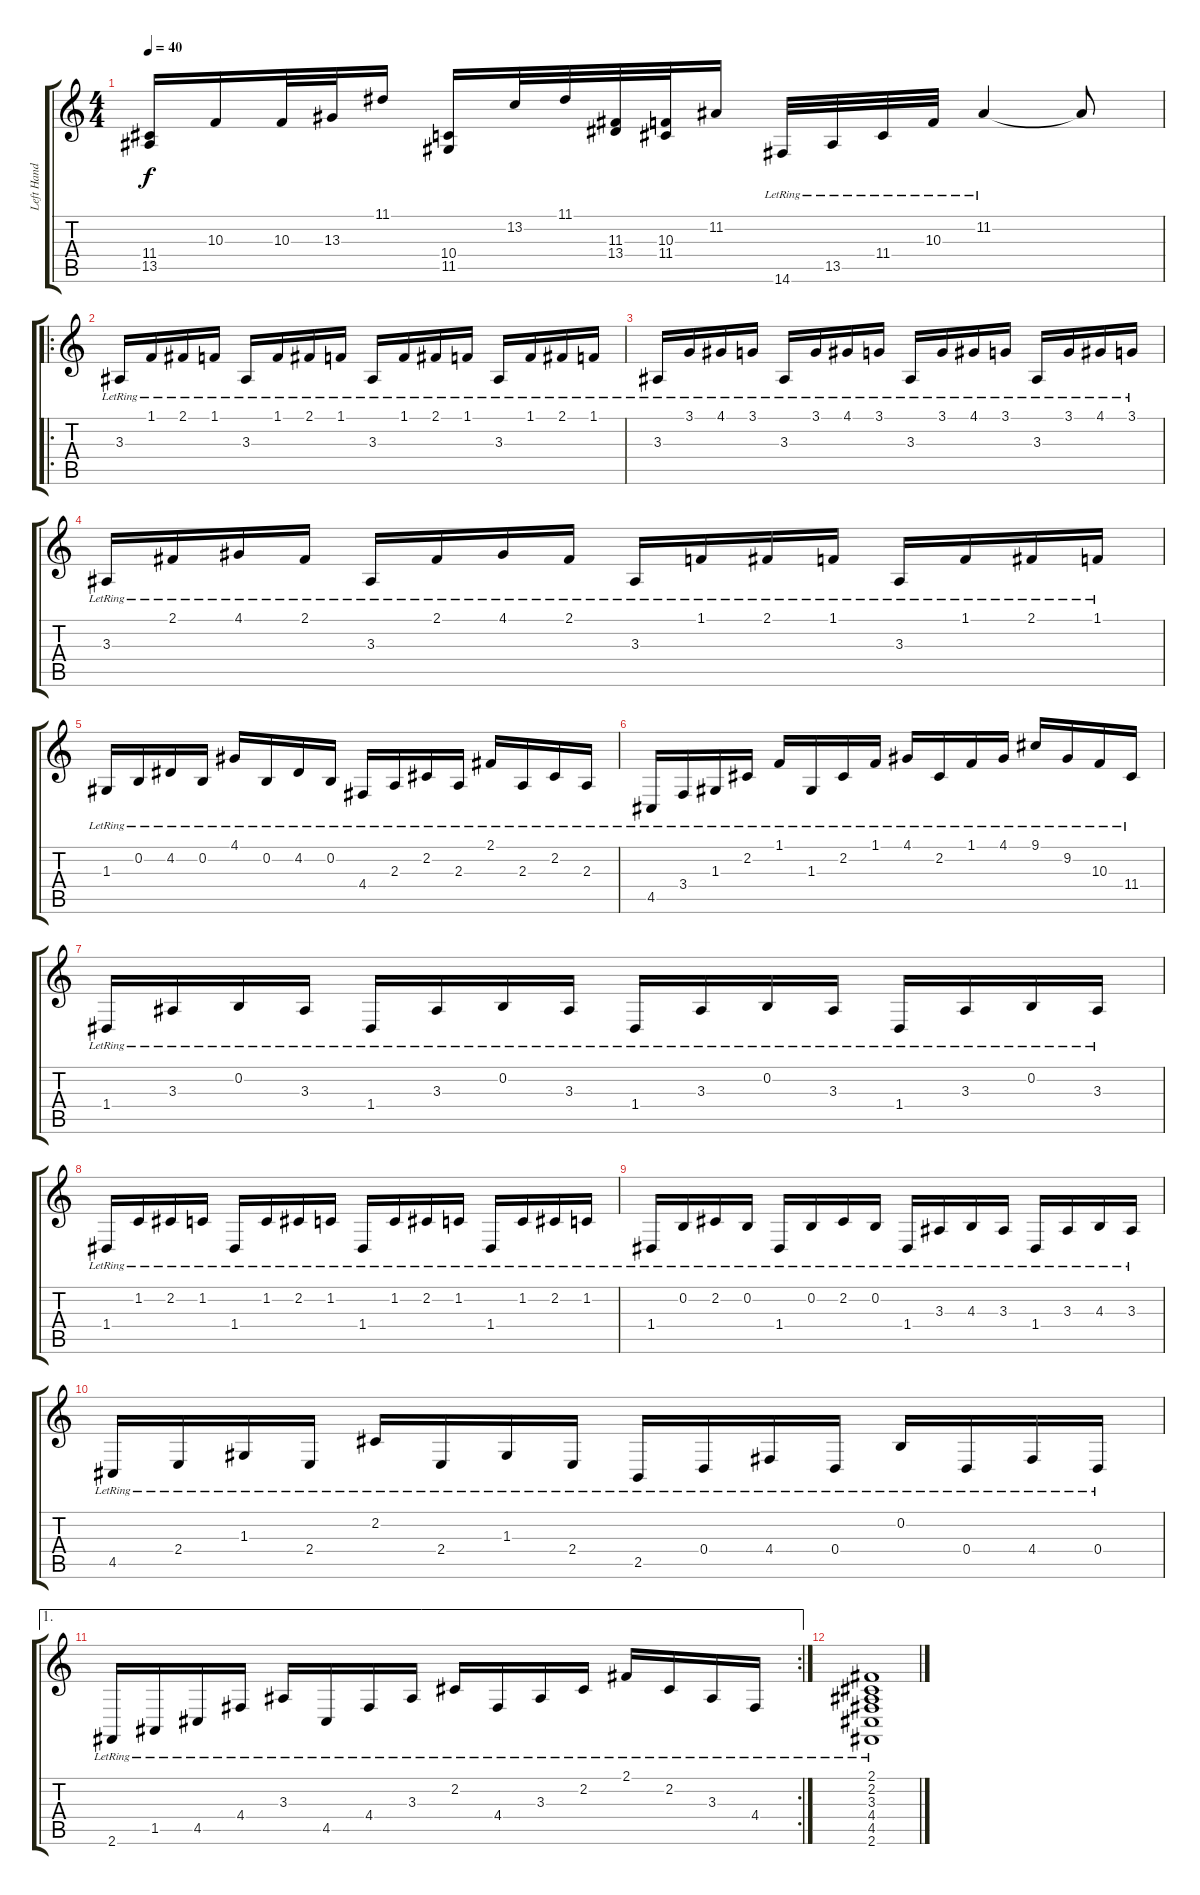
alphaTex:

\track ("Left Hand (rhythm)" "Left Hand ") {instrument acousticgrandpiano}
\staff {score tabs}
\tuning (E4 B3 G3 D3 A2 E2) {hide}
\ts (4 4)
\tempo 40
\clef g2
\ks c
(11.4 13.5).16{dy f instrument acousticgrandpiano} 10.3.16 10.3.32 13.3.32 11.1.16 (10.4 11.5).16 13.2.32 11.1.32 (11.3 13.4).32 (10.3 11.4).32 11.2.16 14.6{lr}.32 13.5{lr}.32 11.4{lr}.32 10.3{lr}.32 11.2{lr}.4 11.2{t}.8 |
\ro
3.3{lr}.16 1.1{lr}.16 2.1{lr}.16 1.1{lr}.16 3.3{lr}.16 1.1{lr}.16 2.1{lr}.16 1.1{lr}.16 3.3{lr}.16 1.1{lr}.16 2.1{lr}.16 1.1{lr}.16 3.3{lr}.16 1.1{lr}.16 2.1{lr}.16 1.1{lr}.16 |
3.3{lr}.16 3.1{lr}.16 4.1{lr}.16 3.1{lr}.16 3.3{lr}.16 3.1{lr}.16 4.1{lr}.16 3.1{lr}.16 3.3{lr}.16 3.1{lr}.16 4.1{lr}.16 3.1{lr}.16 3.3{lr}.16 3.1{lr}.16 4.1{lr}.16 3.1{lr}.16 |
3.3{lr}.16 2.1{lr}.16 4.1{lr}.16 2.1{lr}.16 3.3{lr}.16 2.1{lr}.16 4.1{lr}.16 2.1{lr}.16 3.3{lr}.16 1.1{lr}.16 2.1{lr}.16 1.1{lr}.16 3.3{lr}.16 1.1{lr}.16 2.1{lr}.16 1.1{lr}.16 |
1.3{lr}.16 0.2{lr}.16 4.2{lr}.16 0.2{lr}.16 4.1{lr}.16 0.2{lr}.16 4.2{lr}.16 0.2{lr}.16 4.4{lr}.16 2.3{lr}.16 2.2{lr}.16 2.3{lr}.16 2.1{lr}.16 2.3{lr}.16 2.2{lr}.16 2.3{lr}.16 |
4.5{lr}.16 3.4{lr}.16 1.3{lr}.16 2.2{lr}.16 1.1{lr}.16 1.3{lr}.16 2.2{lr}.16 1.1{lr}.16 4.1{lr}.16 2.2{lr}.16 1.1{lr}.16 4.1{lr}.16 9.1{lr}.16 9.2{lr}.16 10.3{lr}.16 11.4{lr}.16 |
1.4{lr}.16 3.3{lr}.16 0.2{lr}.16 3.3{lr}.16 1.4{lr}.16 3.3{lr}.16 0.2{lr}.16 3.3{lr}.16 1.4{lr}.16 3.3{lr}.16 0.2{lr}.16 3.3{lr}.16 1.4{lr}.16 3.3{lr}.16 0.2{lr}.16 3.3{lr}.16 |
1.4{lr}.16 1.2{lr}.16 2.2{lr}.16 1.2{lr}.16 1.4{lr}.16 1.2{lr}.16 2.2{lr}.16 1.2{lr}.16 1.4{lr}.16 1.2{lr}.16 2.2{lr}.16 1.2{lr}.16 1.4{lr}.16 1.2{lr}.16 2.2{lr}.16 1.2{lr}.16 |
1.4{lr}.16 0.2{lr}.16 2.2{lr}.16 0.2{lr}.16 1.4{lr}.16 0.2{lr}.16 2.2{lr}.16 0.2{lr}.16 1.4{lr}.16 3.3{lr}.16 4.3{lr}.16 3.3{lr}.16 1.4{lr}.16 3.3{lr}.16 4.3{lr}.16 3.3{lr}.16 |
4.5{lr}.16 2.4{lr}.16 1.3{lr}.16 2.4{lr}.16 2.2{lr}.16 2.4{lr}.16 1.3{lr}.16 2.4{lr}.16 2.5{lr}.16 0.4{lr}.16 4.4{lr}.16 0.4{lr}.16 0.2{lr}.16 0.4{lr}.16 4.4{lr}.16 0.4{lr}.16 |
\ae 1
\rc 2
2.6{lr}.16 1.5{lr}.16 4.5{lr}.16 4.4{lr}.16 3.3{lr}.16 4.5{lr}.16 4.4{lr}.16 3.3{lr}.16 2.2{lr}.16 4.4{lr}.16 3.3{lr}.16 2.2{lr}.16 2.1{lr}.16 2.2{lr}.16 3.3{lr}.16 4.4{lr}.16 |
(2.1 2.2 3.3 4.4 4.5 2.6{lr}).1
